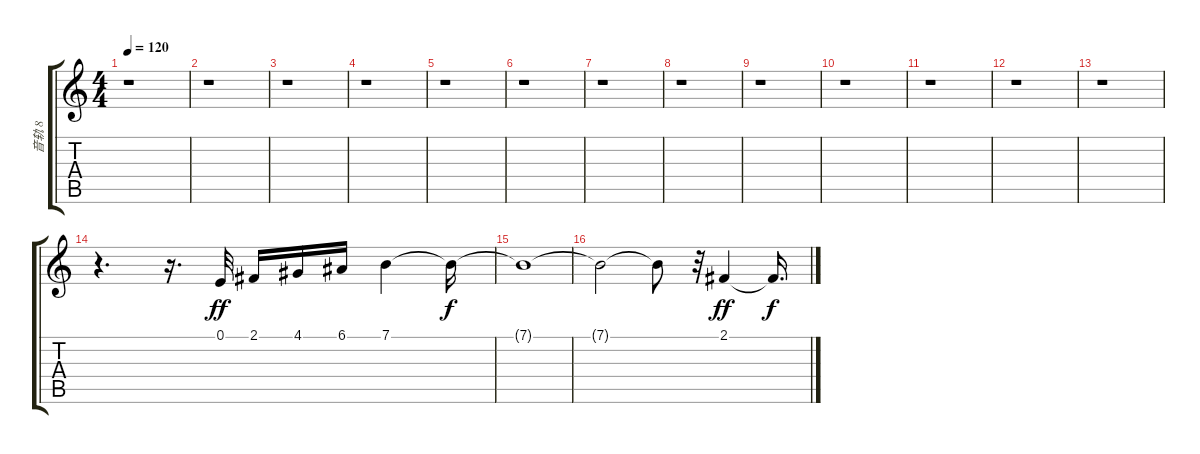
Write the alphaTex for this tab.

\track ("音轨 8" "音轨 8") {instrument fx5brightness}
\staff {score tabs}
\tuning (E4 B3 G3 D3 A2 E2) {hide}
\ts (4 4)
\tempo 120
\clef g2
\ks c
r.1{dy f} |
r.1 |
r.1 |
r.1 |
r.1 |
r.1 |
r.1 |
r.1 |
r.1 |
r.1 |
r.1 |
r.1 |
r.1 |
r.4{d} r.16{d} 0.1.32{dy ff} 2.1.16 4.1.16 6.1.16 7.1.4 7.1{t}.16{dy f} |
7.1{t}.1 |
7.1{t}.2 7.1{t}.8 r.32 2.1.4{dy ff} 2.1{t}.16{d dy f}
